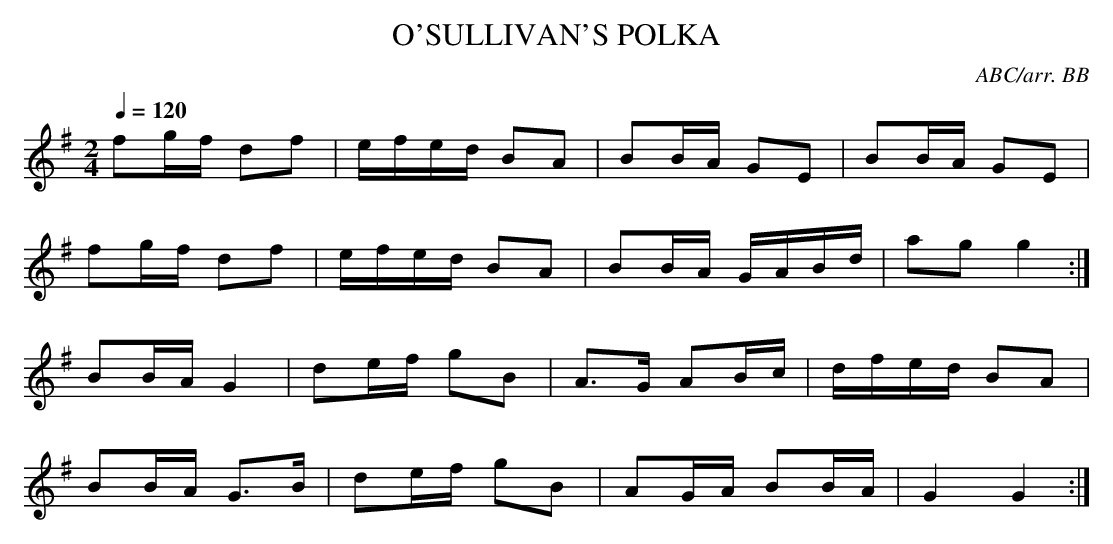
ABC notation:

X:1
T:O'SULLIVAN'S POLKA
C:ABC/arr. BB
Q:1/4=120
L:1/8
M:2/4
K:G
fg/f/ df|e/f/e/d/ BA|BB/A/ GE|BB/A/ GE|
fg/f/ df|e/f/e/d/ BA|BB/A/ G/A/B/d/|ag g2 :|
BB/A/ G2|de/f/ gB|A>G AB/c/|d/f/e/d/ BA|
BB/A/ G>B|de/f/ gB|AG/A/ BB/A/|G2 G2 :|
